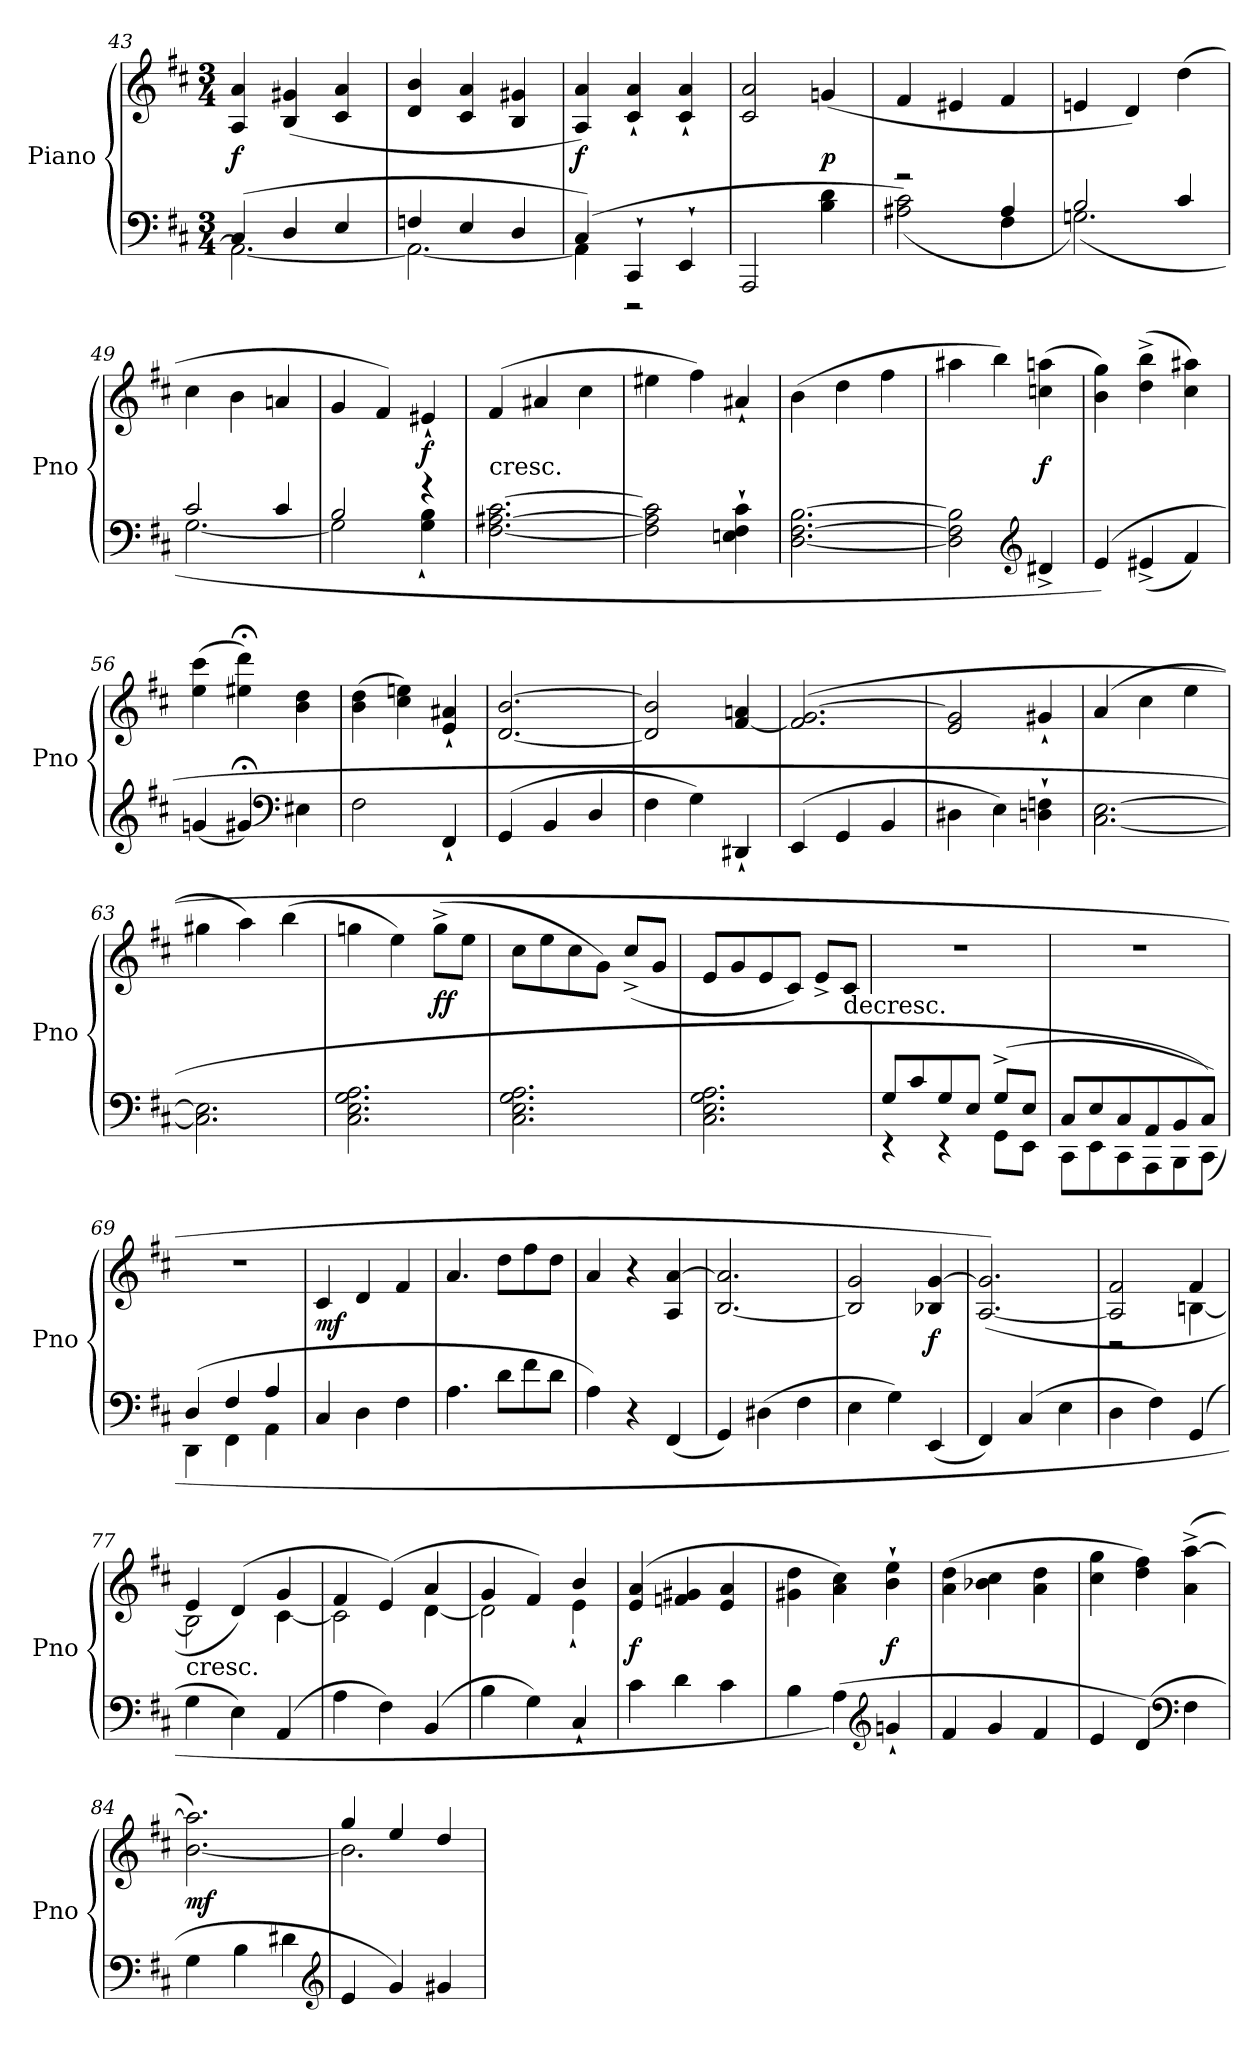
**kern	**kern	**dynam
*part1	*part1	*part1
*staff2	*staff1	*staff1/2
*I"Piano	*	*
*I'Pno	*	*
*clefF4	*clefG2	*
*k[f#c#]	*k[f#c#]	*
*D:	*D:	*
*M3/4	*M3/4	*
=43	=43	=43
*^	*	*
(4C#/	2.AA\_	4A/ 4a/	f
4D/	.	(4B/ 4g#X/	.
4E/	.	4c#/ 4a/	.
=44	=44	=44	=44
4Fn/	2.AA\_	4d/ 4b/	.
4E/	.	4c#/ 4a/	.
4D/	.	4B/ 4g#X/	.
=45	=45	=45	=45
(4C#/)	4AA\]	4A/ 4a/)	f
4CC#`/	2r	4c#`/ 4a`/	.
4EE`/	.	4c#`/ 4a`/	.
*v	*v	*	*
=46	=46	=46
2AAA/	2c#/ 2a/	.
4B\ 4d\	(4gn/	p
=47	=47	=47
*^	*	*
2r	(2A#X\ 2c#\)	4f#/	.
.	.	4e#X/	.
4A#/	4F#\	4f#/	.
=48	=48	=48	=48
2B/	(2.Gn\)	4en/	.
.	.	4d/)	.
4c#/	.	(4dd\	.
=49	=49	=49	=49
2c#/	[2.G\	4cc#\	.
.	.	4b\	.
4c#/	.	4an/	.
=50	=50	=50	=50
2B/	2G\]	4g/	.
.	.	4f#/)	.
4r	4G`\ 4B`\	4e#X`/	f
=51	=51	=51	=51
!	!	!LO:TX:c:t=cresc.	!
*v	*v	*	*
[2.F#\ [2.A#X\ [2.c#\	(4f#/	.
.	4a#X/	.
.	4cc#\	.
=52	=52	=52
2F#]\ 2A#]\ 2c#]\	4ee#X\	.
.	4ff#\)	.
4En`\ 4F#`\ 4c#`\	4a#X`/	.
=53	=53	=53
[2.D\ [2.F#\ [2.B\	(4b\	.
.	4dd\	.
.	4ff#\	.
=54	=54	=54
2D]\ 2F#]\ 2B]\	4aa#X\	.
.	4bb\)	.
*clefG2	*	*
4d#X^/	(4ccn\ 4aan\	f
=55	=55	=55
(4e/)	4b\ 4gg\)	.
(4e#X^/	(4dd^\ 4bb^\	.
4f#/)	4cc#\ 4aa#X\)	.
=56	=56	=56
(4gn/	(4ee\ 4ccc#\	.
4g#X;</)	4ee#X;<\ 4ddd;<\)	.
*clefF4	*	*
4E#X\	4b\ 4dd\	.
=57	=57	=57
2F#\	(4b\ 4dd\	.
.	4cc#\ 4een\)	.
4FF#`/	4e`/ 4a#X`/	.
=58	=58	=58
(4GG/	[2.d/ [2.b/	.
4BB/	.	.
4D/	.	.
=59	=59	=59
4F#\	2d]/ 2b]/	.
4G\)	.	.
4DD#X`/	[4f#/ 4an/	.
=60	=60	=60
(4EE/	(2.f#]/ [2.g/	.
4GG/	.	.
4BB/	.	.
=61	=61	=61
4D#X\	2e/ 2g]/	.
4E\)	.	.
4Dn`\ 4Fn`\	4g#X`/	.
=62	=62	=62
[2.C#\ [2.E\	(4a/	.
.	4cc#\	.
.	4ee\	.
=63	=63	=63
2.C#]\ 2.E]\	4gg#X\	.
.	4aa\)	.
.	(4bb\	.
=64	=64	=64
2.C#\ 2.E\ 2.G\ 2.A\	4ggn\	.
.	4ee\)	.
.	(8gg^\L	ff
.	8ee\J	.
=65	=65	=65
2.C#\ 2.E\ 2.G\ 2.A\	8cc#\L	.
.	8ee\	.
.	8cc#\	.
.	8g\J)	.
.	(8cc#^/L	.
.	8g/J	.
=66	=66	=66
2.C#\ 2.E\ 2.G\ 2.A\	8e/L	.
.	8g/	.
.	8e/	.
.	8c#/J)	.
.	8e^/L	.
!	!LO:TX:c:t=decresc.	!
.	8c#/J	.
=67	=67	=67
*^	*	*
8G/L	4r	2.r	.
8c#/	.	.	.
8G/	4r	.	.
8E/J	.	.	.
(8G^/L	8GG\L	.	.
8E/J	8EE\J	.	.
=68	=68	=68	=68
8C#/L	8CC#\L	2.r	.
8E/	8EE\	.	.
8C#/	8CC#\	.	.
8AA/	8AAA\	.	.
8BB/	8BBB\	.	.
8C#/J)	(8CC#\J)	.	.
=69	=69	=69	=69
(4D/	4DD\	2.r	.
4F#/	4FF#\	.	.
4A/	4AA\	.	.
*v	*v	*	*
=70	=70	=70
4C#/	4c#/	mf
4D\	4d/	.
4F#\	4f#/	.
=71	=71	=71
4.A\	4.a/	.
8d\L	8dd\L	.
8f#\	8ff#\	.
8d\J	8dd\J	.
=72	=72	=72
4A\)	4a/	.
4r	4r	.
(4FF#/	4A/ [4a/	.
=73	=73	=73
4GG/)	[2.B/ 2.a]/	.
(4D#X\	.	.
4F#\	.	.
=74	=74	=74
4E\	2B]/ 2g/	.
4G\)	.	.
(4EE/	4B-X/ [4g/	f
=75	=75	=75
4FF#/)	([2.A/ 2.g]/)	.
(4C#/	.	.
4E\	.	.
=76	=76	=76
*	*^	*
4D\	2A]/ 2f#/	2r	.
4F#\)	.	.	.
(4GG/	4f#/	[4Bn\	.
=77	=77	=77	=77
!	!LO:TX:c:t=cresc.	!	!
4G\	4e/	2B\]	.
4E\)	(4d/)	.	.
(4AA/	4g/	[4c#\	.
=78	=78	=78	=78
4A\	4f#/	2c#\]	.
4F#\)	(4e/)	.	.
(4BB/	4a/	[4d\	.
=79	=79	=79	=79
4B\	4g/	2d\]	.
4G\)	4f#/)	.	.
4C#`/	4b/	4e`\	.
*	*v	*v	*
=80	=80	=80
4c#\	(4e/ 4a/	f
4d\	4fn/ 4g#X/	.
4c#\	4e/ 4a/	.
=81	=81	=81
4B\	4g#X\ 4dd\	.
(4A\)	4a\ 4cc#\)	.
*clefG2	*	*
4gn`/	4b`\ 4ee`\	f
=82	=82	=82
4f#/	(4a\ 4dd\	.
4g/	4b-X\ 4cc#\	.
4f#/	4a\ 4dd\	.
=83	=83	=83
4e/	4cc#\ 4gg\	.
(4d/)	4dd\ 4ff#\)	.
*clefF4	*	*
4F#\	(4a^\ [4aa^\	.
=84	=84	=84
4G\	[2.b\ 2.aa]\)	mf
4B\	.	.
4d#X\	.	.
*clefG2	*	*
=85	=85	=85
*	*^	*
4e/	4gg/	2.b\]	.
4g/)	4ee/	.	.
4g#X/	4dd/	.	.
*	*v	*v	*
=	=	=
*-	*-	*-
